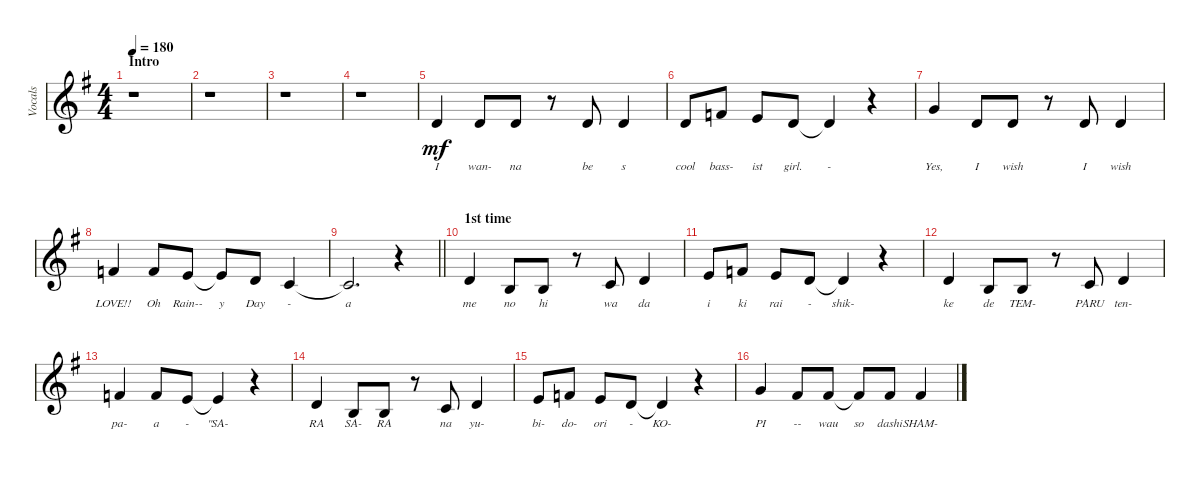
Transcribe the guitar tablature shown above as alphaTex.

\track ("Vocals" "Vocals") {instrument tenorsax}
\staff {score}
\tuning (E4 B3 G3 D3 A2 E2 B1) {hide}
\ts (4 4)
\section ("" "Intro")
\tempo 180
\clef g2
\ks g
r.1{dy mf instrument tenorsax} |
r.1 |
r.1 |
r.1 |
3.2.4{lyrics (0 "I") lyrics (1 "") lyrics (2 "") lyrics (3 "") lyrics (4 "")} 3.2.8{lyrics (0 "wan-") lyrics (1 "") lyrics (2 "") lyrics (3 "") lyrics (4 "")} 3.2.8{lyrics (0 "na") lyrics (1 "") lyrics (2 "") lyrics (3 "") lyrics (4 "")} r.8 3.2.8{lyrics (0 "be") lyrics (1 "") lyrics (2 "") lyrics (3 "") lyrics (4 "")} 3.2.4{lyrics (0 "s") lyrics (1 "") lyrics (2 "") lyrics (3 "") lyrics (4 "")} |
3.2.8{lyrics (0 "cool") lyrics (1 "") lyrics (2 "") lyrics (3 "") lyrics (4 "")} 1.1.8{lyrics (0 "bass-") lyrics (1 "") lyrics (2 "") lyrics (3 "") lyrics (4 "")} 0.1.8{lyrics (0 "ist") lyrics (1 "") lyrics (2 "") lyrics (3 "") lyrics (4 "")} 3.2.8{lyrics (0 "girl.") lyrics (1 "") lyrics (2 "") lyrics (3 "") lyrics (4 "")} 3.2{t}.4{lyrics (0 "-") lyrics (1 "") lyrics (2 "") lyrics (3 "") lyrics (4 "")} r.4 |
3.1.4{lyrics (0 "Yes,") lyrics (1 "") lyrics (2 "") lyrics (3 "") lyrics (4 "")} 3.2.8{lyrics (0 "I") lyrics (1 "") lyrics (2 "") lyrics (3 "") lyrics (4 "")} 3.2.8{lyrics (0 "wish") lyrics (1 "") lyrics (2 "") lyrics (3 "") lyrics (4 "")} r.8 3.2.8{lyrics (0 "I") lyrics (1 "") lyrics (2 "") lyrics (3 "") lyrics (4 "")} 3.2.4{lyrics (0 "wish") lyrics (1 "") lyrics (2 "") lyrics (3 "") lyrics (4 "")} |
1.1.4{lyrics (0 "LOVE!!") lyrics (1 "") lyrics (2 "") lyrics (3 "") lyrics (4 "")} 1.1.8{lyrics (0 "Oh") lyrics (1 "") lyrics (2 "") lyrics (3 "") lyrics (4 "")} 0.1.8{lyrics (0 "Rain--") lyrics (1 "") lyrics (2 "") lyrics (3 "") lyrics (4 "")} 0.1{t}.8{lyrics (0 "y") lyrics (1 "") lyrics (2 "") lyrics (3 "") lyrics (4 "")} 3.2.8{lyrics (0 "Day") lyrics (1 "") lyrics (2 "") lyrics (3 "") lyrics (4 "")} 1.2.4{lyrics (0 "-") lyrics (1 "") lyrics (2 "") lyrics (3 "") lyrics (4 "")} |
\barLineRight lightlight
1.2{t}.2{d lyrics (0 "a") lyrics (1 "") lyrics (2 "") lyrics (3 "") lyrics (4 "")} r.4 |
\section ("" "1st time")
3.2.4{lyrics (0 "me") lyrics (1 "") lyrics (2 "") lyrics (3 "") lyrics (4 "")} 0.2.8{lyrics (0 "no") lyrics (1 "") lyrics (2 "") lyrics (3 "") lyrics (4 "")} 0.2.8{lyrics (0 "hi") lyrics (1 "") lyrics (2 "") lyrics (3 "") lyrics (4 "")} r.8 1.2.8{lyrics (0 "wa") lyrics (1 "") lyrics (2 "") lyrics (3 "") lyrics (4 "")} 3.2.4{lyrics (0 "da") lyrics (1 "") lyrics (2 "") lyrics (3 "") lyrics (4 "")} |
0.1.8{lyrics (0 "i") lyrics (1 "") lyrics (2 "") lyrics (3 "") lyrics (4 "")} 1.1.8{lyrics (0 "ki") lyrics (1 "") lyrics (2 "") lyrics (3 "") lyrics (4 "")} 0.1.8{lyrics (0 "rai") lyrics (1 "") lyrics (2 "") lyrics (3 "") lyrics (4 "")} 3.2.8{lyrics (0 "-") lyrics (1 "") lyrics (2 "") lyrics (3 "") lyrics (4 "")} 3.2{t}.4{lyrics (0 "shik-") lyrics (1 "") lyrics (2 "") lyrics (3 "") lyrics (4 "")} r.4 |
3.2.4{lyrics (0 "ke") lyrics (1 "") lyrics (2 "") lyrics (3 "") lyrics (4 "")} 0.2.8{lyrics (0 "de") lyrics (1 "") lyrics (2 "") lyrics (3 "") lyrics (4 "")} 0.2.8{lyrics (0 "TEM-") lyrics (1 "") lyrics (2 "") lyrics (3 "") lyrics (4 "")} r.8 1.2.8{lyrics (0 "PARU") lyrics (1 "") lyrics (2 "") lyrics (3 "") lyrics (4 "")} 3.2.4{lyrics (0 "ten-") lyrics (1 "") lyrics (2 "") lyrics (3 "") lyrics (4 "")} |
1.1.4{lyrics (0 "pa-") lyrics (1 "") lyrics (2 "") lyrics (3 "") lyrics (4 "")} 1.1.8{lyrics (0 "a") lyrics (1 "") lyrics (2 "") lyrics (3 "") lyrics (4 "")} 0.1.8{lyrics (0 "-") lyrics (1 "") lyrics (2 "") lyrics (3 "") lyrics (4 "")} 0.1{t}.4{lyrics (0 "\"SA-") lyrics (1 "") lyrics (2 "") lyrics (3 "") lyrics (4 "")} r.4 |
3.2.4{lyrics (0 "RA") lyrics (1 "") lyrics (2 "") lyrics (3 "") lyrics (4 "")} 0.2.8{lyrics (0 "SA-") lyrics (1 "") lyrics (2 "") lyrics (3 "") lyrics (4 "")} 0.2.8{lyrics (0 "RA") lyrics (1 "") lyrics (2 "") lyrics (3 "") lyrics (4 "")} r.8 1.2.8{lyrics (0 "na") lyrics (1 "") lyrics (2 "") lyrics (3 "") lyrics (4 "")} 3.2.4{lyrics (0 "yu-") lyrics (1 "") lyrics (2 "") lyrics (3 "") lyrics (4 "")} |
0.1.8{lyrics (0 "bi-") lyrics (1 "") lyrics (2 "") lyrics (3 "") lyrics (4 "")} 1.1.8{lyrics (0 "do-") lyrics (1 "") lyrics (2 "") lyrics (3 "") lyrics (4 "")} 0.1.8{lyrics (0 "ori") lyrics (1 "") lyrics (2 "") lyrics (3 "") lyrics (4 "")} 3.2.8{lyrics (0 "-") lyrics (1 "") lyrics (2 "") lyrics (3 "") lyrics (4 "")} 3.2{t}.4{lyrics (0 "KO-") lyrics (1 "") lyrics (2 "") lyrics (3 "") lyrics (4 "")} r.4 |
3.1.4{lyrics (0 "PI") lyrics (1 "") lyrics (2 "") lyrics (3 "") lyrics (4 "")} 2.1.8{lyrics (0 "--") lyrics (1 "") lyrics (2 "") lyrics (3 "") lyrics (4 "")} 2.1.8{lyrics (0 "wau") lyrics (1 "") lyrics (2 "") lyrics (3 "") lyrics (4 "")} 2.1{t}.8{lyrics (0 "so") lyrics (1 "") lyrics (2 "") lyrics (3 "") lyrics (4 "")} 2.1.8{lyrics (0 "dashi") lyrics (1 "") lyrics (2 "") lyrics (3 "") lyrics (4 "")} 2.1.4{lyrics (0 "SHAM-") lyrics (1 "") lyrics (2 "") lyrics (3 "") lyrics (4 "")}
